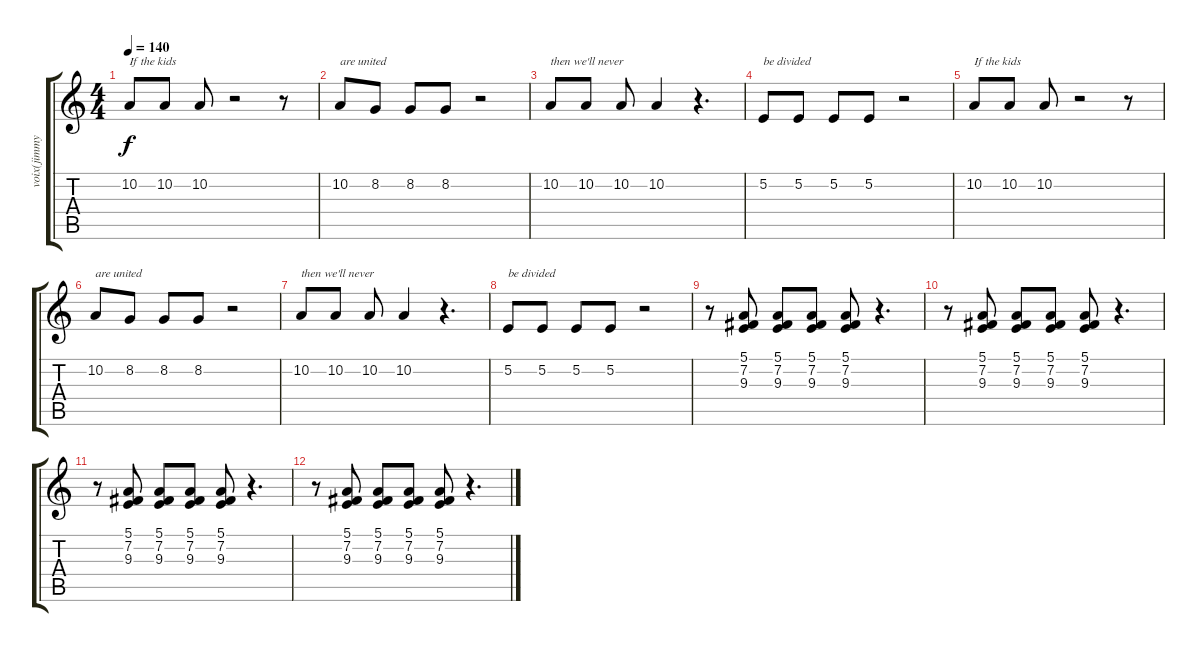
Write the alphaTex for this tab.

\track ("voix(jimmy)" "voix(jimmy") {instrument oboe}
\staff {score tabs}
\tuning (E4 B3 G3 D3 A2 E2) {hide}
\ts (4 4)
\tempo 140
\clef g2
\ks c
10.2.8{txt "If the kids" dy f} 10.2.8 10.2.8 r.2 r.8 |
10.2.8{txt "are united "} 8.2.8 8.2.8 8.2.8 r.2 |
10.2.8{txt "then we'll never "} 10.2.8 10.2.8 10.2.4 r.4{d} |
5.2.8{txt "be divided"} 5.2.8 5.2.8 5.2.8 r.2 |
10.2.8{txt "If the kids"} 10.2.8 10.2.8 r.2 r.8 |
10.2.8{txt "are united "} 8.2.8 8.2.8 8.2.8 r.2 |
10.2.8{txt "then we'll never "} 10.2.8 10.2.8 10.2.4 r.4{d} |
5.2.8{txt "be divided"} 5.2.8 5.2.8 5.2.8 r.2 |
r.8 (5.1 7.2 9.3).8 (5.1 7.2 9.3).8 (5.1 7.2 9.3).8 (5.1 7.2 9.3).8 r.4{d} |
r.8 (5.1 7.2 9.3).8 (5.1 7.2 9.3).8 (5.1 7.2 9.3).8 (5.1 7.2 9.3).8 r.4{d} |
r.8 (5.1 7.2 9.3).8 (5.1 7.2 9.3).8 (5.1 7.2 9.3).8 (5.1 7.2 9.3).8 r.4{d} |
r.8 (5.1 7.2 9.3).8 (5.1 7.2 9.3).8 (5.1 7.2 9.3).8 (5.1 7.2 9.3).8 r.4{d}
